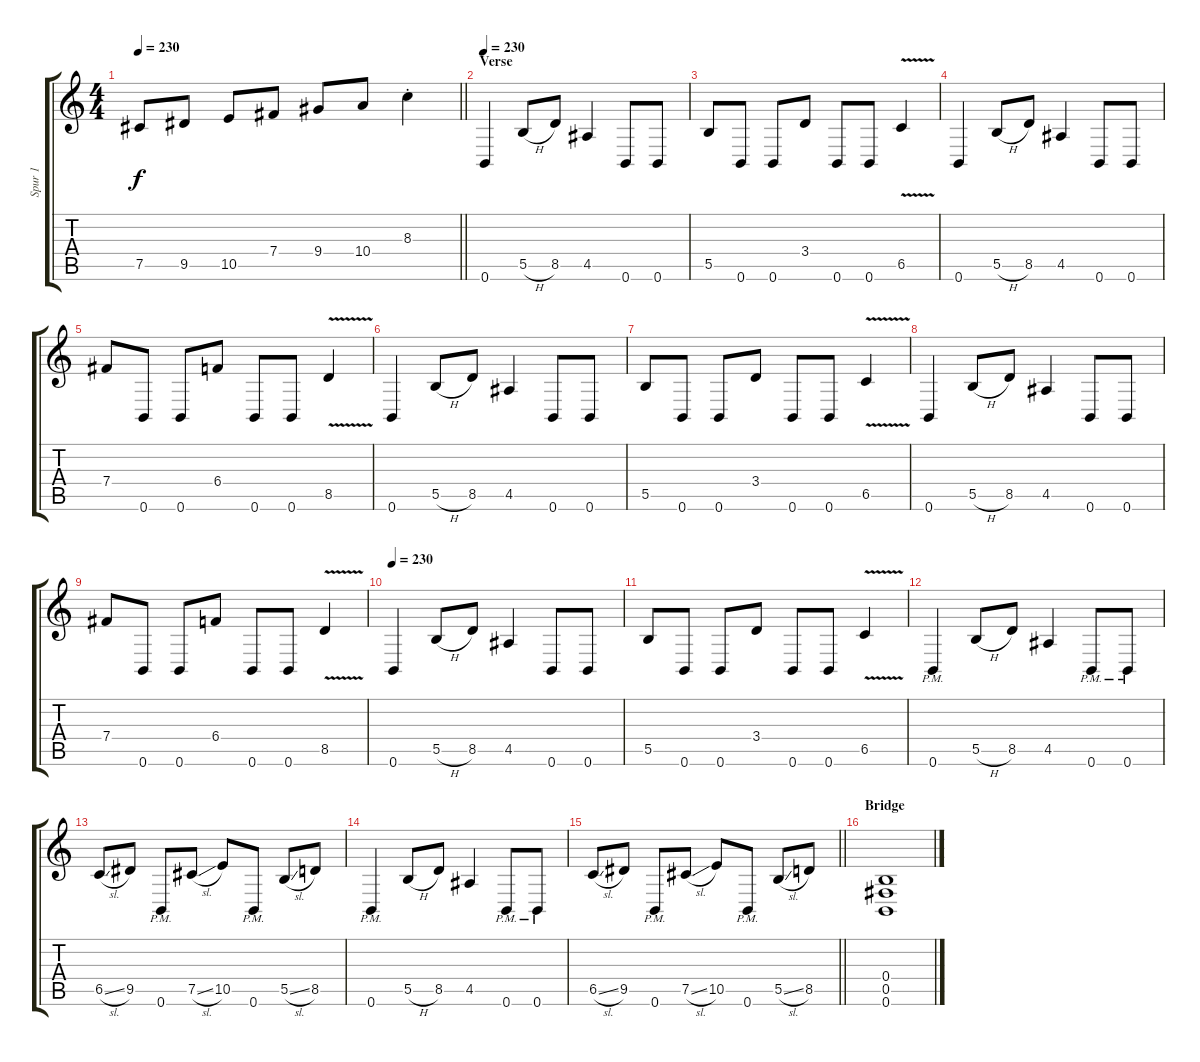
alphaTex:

\track ("Spur 1" "Spur 1") {instrument distortionguitar}
\staff {score tabs}
\tuning (Db4 Ab3 E3 B2 Gb2 B1) {hide}
\ts (4 4)
\tempo 230
\clef g2
\barLineRight lightlight
\ks c
7.5.8{dy f} 9.5.8 10.5.8 7.4.8 9.4.8 10.4.8 8.3{st}.4 |
\section ("" "Verse")
\tempo 230
0.6.4 5.5{h}.8 8.5.8 4.5.4 0.6.8 0.6.8 |
5.5.8 0.6.8 0.6.8 3.4.8 0.6.8 0.6.8 6.5{v}.4 |
0.6.4 5.5{h}.8 8.5.8 4.5.4 0.6.8 0.6.8 |
7.4.8 0.6.8 0.6.8 6.4.8 0.6.8 0.6.8 8.5{v}.4 |
0.6.4 5.5{h}.8 8.5.8 4.5.4 0.6.8 0.6.8 |
5.5.8 0.6.8 0.6.8 3.4.8 0.6.8 0.6.8 6.5{v}.4 |
0.6.4 5.5{h}.8 8.5.8 4.5.4 0.6.8 0.6.8 |
7.4.8 0.6.8 0.6.8 6.4.8 0.6.8 0.6.8 8.5{v}.4 |
\tempo 230
0.6.4 5.5{h}.8 8.5.8 4.5.4 0.6.8 0.6.8 |
5.5.8 0.6.8 0.6.8 3.4.8 0.6.8 0.6.8 6.5{v}.4 |
0.6{pm}.4 5.5{h}.8 8.5.8 4.5.4 0.6{pm}.8 0.6{pm}.8 |
6.5{sl}.8 9.5.8 0.6{pm}.8 7.5{sl}.8 10.5.8 0.6{pm}.8 5.5{sl}.8 8.5.8 |
0.6{pm}.4 5.5{h}.8 8.5.8 4.5.4 0.6{pm}.8 0.6{pm}.8 |
\barLineRight lightlight
6.5{sl}.8 9.5.8 0.6{pm}.8 7.5{sl}.8 10.5.8 0.6{pm}.8 5.5{sl}.8 8.5.8 |
\section ("" "Bridge")
(0.4 0.5 0.6).1
